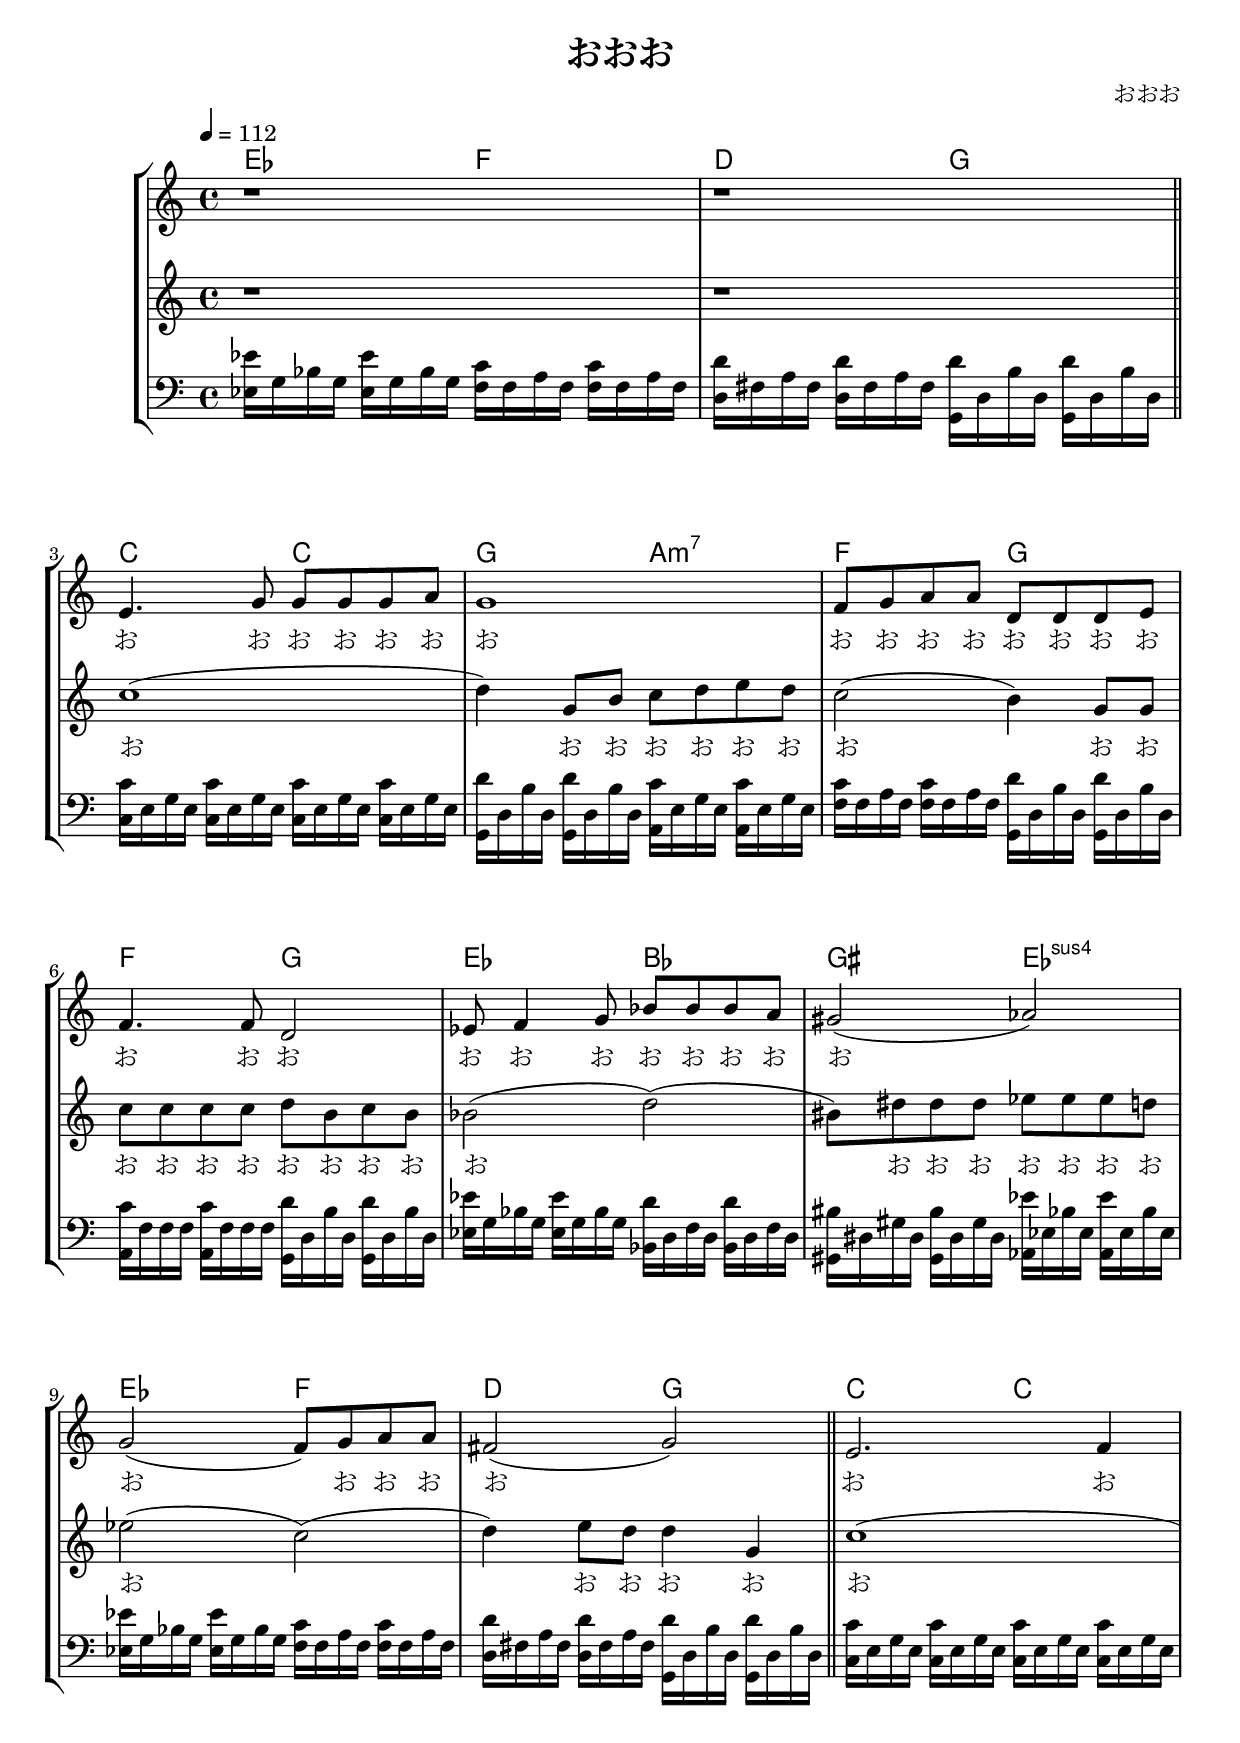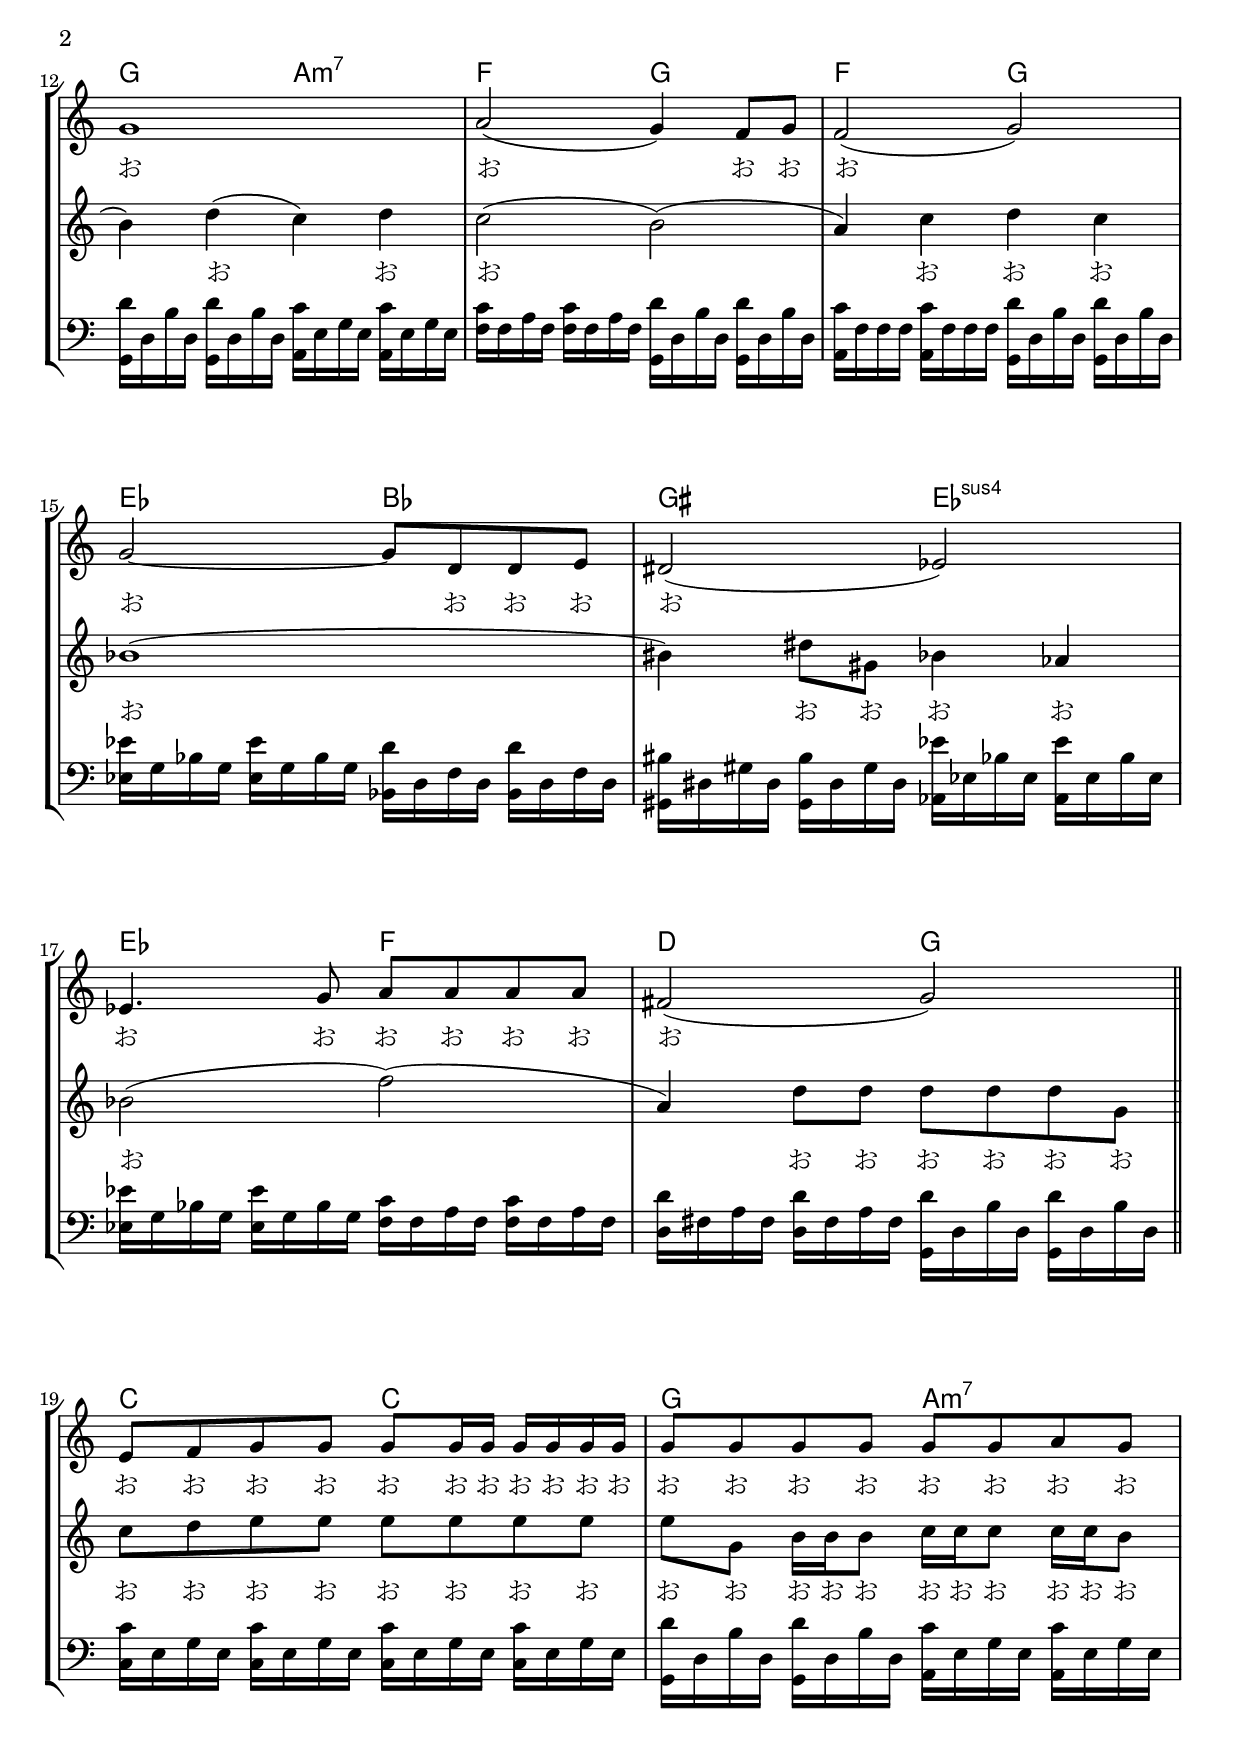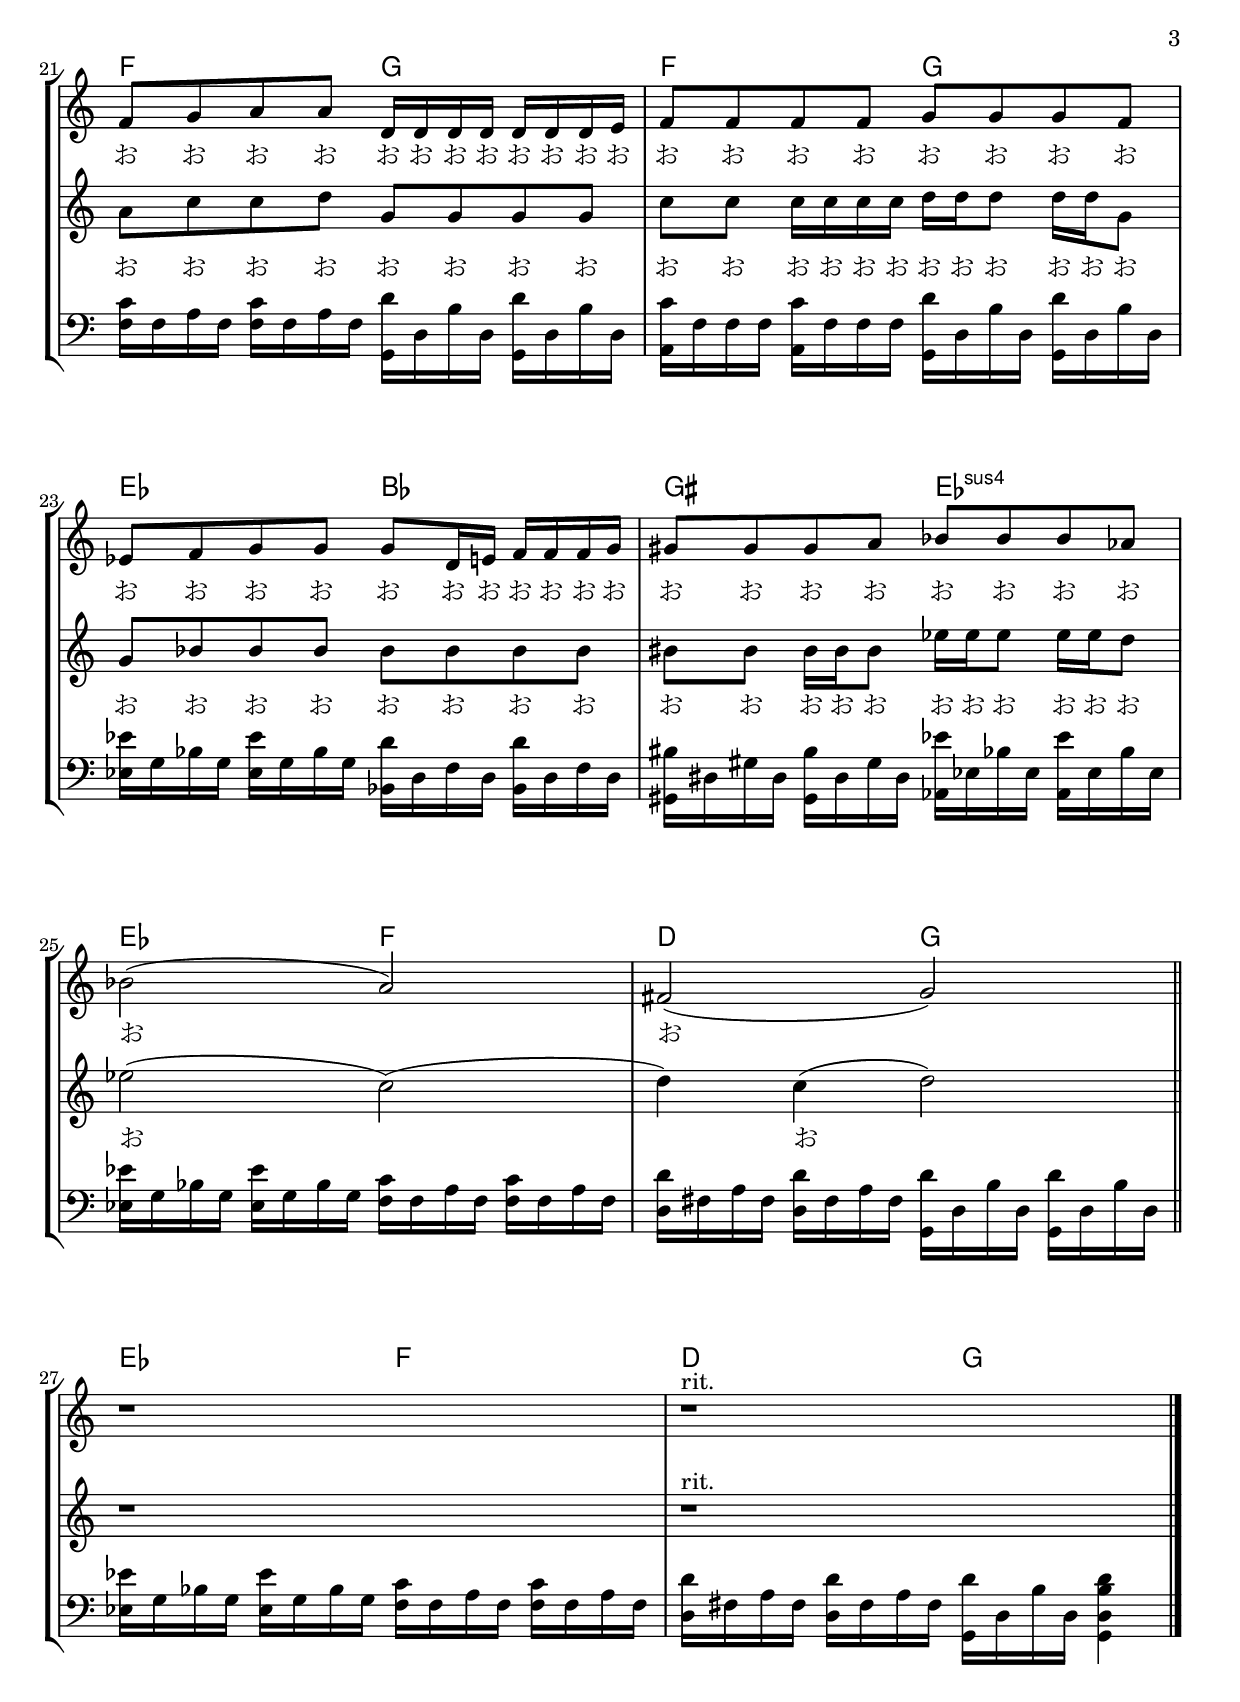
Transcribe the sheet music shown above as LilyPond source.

\version "2.12.1"

\header {
	title = \markup {おおお}
	composer = \markup \center-column {おおお}
}

harmony = \chordmode {
	es2 f d g 

	c c g a:min7 f g f g es bes gis es:sus4 es f d g 

	c c g a:min7 f g f g es bes gis es:sus4 es f d g 

	c c g a:min7 f g f g es bes gis es:sus4 es f d g 

	es f d g 
}

melody = {
	\key c \major
	\tempo 4 = 112
	r1 | r1   
	\set Staff.midiInstrument = #"fss0.35"
	e'4.  g'8  g'8  g'8  g'8  a'8 
	g'1 
	f'8  g'8  a'8  a'8  d'8  d'8  d'8  e'8 
	f'4.  f'8  d'2 
	es'8  f'4  g'8  bes'8  bes'8  bes'8  a'8 
	gis'2  (as'2) 
	g'2  (f'8)  g'8  a'8  a'8 
	fis'2  (g'2)
	\set Staff.midiInstrument = #"fss0.35"
	e'2.  f'4 
	g'1 
	a'2  (g'4)  f'8  g'8 
	f'2  (g'2) 
	g'2~g'8  d'8  d'8  e'8 
	dis'2  (es'2) 
	es'4.  g'8  a'8  a'8  a'8  a'8 
	fis'2  (g'2)
	\set Staff.midiInstrument = #"fss0.35"
	e'8  f'8  g'8  g'8  g'8  g'16  g'16  g'16  g'16  g'16  g'16 
	g'8  g'8  g'8  g'8  g'8  g'8  a'8  g'8 
	f'8  g'8  a'8  a'8  d'16  d'16  d'16  d'16  d'16  d'16  d'16  e'16 
	f'8  f'8  f'8  f'8  g'8  g'8  g'8  f'8 
	es'8  f'8  g'8  g'8  g'8  d'16  e'16  f'16  f'16  f'16  g'16 
	gis'8  gis'8  gis'8  a'8  bes'8  bes'8  bes'8  as'8 
	bes'2  (a'2) 
	fis'2  (g'2)
	r1 | r1^"rit." \bar "|."
}

words = \lyricmode {
	
	お  お  お  お  お  お  お  お  お  お  お  お  お  お  お  お  お  お  お  お  お  お  お  お  お  お  お  お  お  お  お  
	お  お  お  お  お  お  お  お  お  お  お  お  お  お  お  お  お  お  お  
	お  お  お  お  お  お  お  お  お  お  お  お  お  お  お  お  お  お  お  お  お  お  お  お  お  お  お  お  お  お  お  お  お  お  お  お  お  お  お  お  お  お  お  お  お  お  お  お  お  お  お  お  お  お  お  お  お  お  お  お  
	
}

secondmelody = {
	\key c \major
	\tempo 4 = 112
	r1 | r1   
	\set Staff.midiInstrument = #"Orchestra Hit"
	c''1 
	(d''4)  g'8  b'8  c''8  d''8  e''8  d''8 
	c''2  (b'4)  g'8  g'8 
	c''8  c''8  c''8  c''8  d''8  b'8  c''8  b'8 
	bes'2  (d''2) 
	(bis'8)  dis''8  dis''8  dis''8  es''8  es''8  es''8  d''8 
	es''2  (c''2) 
	(d''4)  e''8  d''8  d''4  g'4
	\set Staff.midiInstrument = #"Orchestra Hit"
	c''1 
	(b'4)  d''4  (c''4)  d''4 
	c''2  (b'2) 
	(a'4)  c''4  d''4  c''4 
	bes'1 
	(bis'4)  dis''8  gis'8  bes'4  as'4 
	bes'2  (f''2) 
	(a'4)  d''8  d''8  d''8  d''8  d''8  g'8
	\set Staff.midiInstrument = #"Orchestra Hit"
	c''8  d''8  e''8  e''8  e''8  e''8  e''8  e''8 
	e''8  g'8  b'16  b'16  b'8  c''16  c''16  c''8  c''16  c''16  b'8 
	a'8  c''8  c''8  d''8  g'8  g'8  g'8  g'8 
	c''8  c''8  c''16  c''16  c''16  c''16  d''16  d''16  d''8  d''16  d''16  g'8 
	g'8  bes'8  bes'8  bes'8  bes'8  bes'8  bes'8  bes'8 
	bis'8  bis'8  bis'16  bis'16  bis'8  es''16  es''16  es''8  es''16  es''16  d''8 
	es''2  (c''2) 
	(d''4)  c''4  (d''2)
	r1 | r1^"rit." \bar "|."
}

secondwords = \lyricmode {
	
	お  お  お  お  お  お  お  お  お  お  お  お  お  お  お  お  お  お  お  お  お  お  お  お  お  お  お  お  お  お  お  
	お  お  お  お  お  お  お  お  お  お  お  お  お  お  お  お  お  お  お  
	お  お  お  お  お  お  お  お  お  お  お  お  お  お  お  お  お  お  お  お  お  お  お  お  お  お  お  お  お  お  お  お  お  お  お  お  お  お  お  お  お  お  お  お  お  お  お  お  お  お  お  お  お  お  お  お  お  お  お  お  
	
}

tempochange = {
	\tempo 4 = 112
	r1 | r1 \bar "||"
	\tempo 4 = 112
	r1 | r1 | r1 | r1 | r1 | r1 | r1 | r1 \bar "||"
	\tempo 4 = 112
	r1 | r1 | r1 | r1 | r1 | r1 | r1 | r1 \bar "||"
	\tempo 4 = 112
	r1 | r1 | r1 | r1 | r1 | r1 | r1 | r1 \bar "||"
	\tempo 4 = 112
	r1 | \tempo 4 = 84 r2 \tempo 4 = 74 r2 \bar "|."
}

mainacc = {
	\clef bass
	\set Staff.midiInstrument = #"Sitar"
	\key c \major
	\tempo 4 = 112
	<es es'>16 g bes g <es es'> g bes g
	<f c'>16 f a f <f c'> f a f
	<d d'>16 fis a fis <d d'> fis a fis
	<g, d'>16 d b d <g, d'> d b d
	\bar "||"

	\set Staff.midiInstrument = #"Sitar"
	<c c'>16 e g e <c c'> e g e
	<c c'>16 e g e <c c'> e g e
	<g, d'>16 d b d <g, d'> d b d
	<a, c'>16 e g e <a, c'> e g e
	<f c'>16 f a f <f c'> f a f
	<g, d'>16 d b d <g, d'> d b d
	<a, c'>16 f f f <a, c'> f f f
	<g, d'>16 d b d <g, d'> d b d
	<es es'>16 g bes g <es es'> g bes g
	<bes, d'>16 d f d <bes, d'> d f d
	<gis, bis>16 dis gis dis <gis, bis> dis gis dis
	<as, es'>16 es bes es <as, es'> es bes es
	<es es'>16 g bes g <es es'> g bes g
	<f c'>16 f a f <f c'> f a f
	<d d'>16 fis a fis <d d'> fis a fis
	<g, d'>16 d b d <g, d'> d b d
	\bar "||"

	\set Staff.midiInstrument = #"Sitar"
	<c c'>16 e g e <c c'> e g e
	<c c'>16 e g e <c c'> e g e
	<g, d'>16 d b d <g, d'> d b d
	<a, c'>16 e g e <a, c'> e g e
	<f c'>16 f a f <f c'> f a f
	<g, d'>16 d b d <g, d'> d b d
	<a, c'>16 f f f <a, c'> f f f
	<g, d'>16 d b d <g, d'> d b d
	<es es'>16 g bes g <es es'> g bes g
	<bes, d'>16 d f d <bes, d'> d f d
	<gis, bis>16 dis gis dis <gis, bis> dis gis dis
	<as, es'>16 es bes es <as, es'> es bes es
	<es es'>16 g bes g <es es'> g bes g
	<f c'>16 f a f <f c'> f a f
	<d d'>16 fis a fis <d d'> fis a fis
	<g, d'>16 d b d <g, d'> d b d
	\bar "||"

	\set Staff.midiInstrument = #"Sitar"
	<c c'>16 e g e <c c'> e g e
	<c c'>16 e g e <c c'> e g e
	<g, d'>16 d b d <g, d'> d b d
	<a, c'>16 e g e <a, c'> e g e
	<f c'>16 f a f <f c'> f a f
	<g, d'>16 d b d <g, d'> d b d
	<a, c'>16 f f f <a, c'> f f f
	<g, d'>16 d b d <g, d'> d b d
	<es es'>16 g bes g <es es'> g bes g
	<bes, d'>16 d f d <bes, d'> d f d
	<gis, bis>16 dis gis dis <gis, bis> dis gis dis
	<as, es'>16 es bes es <as, es'> es bes es
	<es es'>16 g bes g <es es'> g bes g
	<f c'>16 f a f <f c'> f a f
	<d d'>16 fis a fis <d d'> fis a fis
	<g, d'>16 d b d <g, d'> d b d
	\bar "||"

	\set Staff.midiInstrument = #"Sitar"
	<es es'>16 g bes g <es es'> g bes g
	<f c'>16 f a f <f c'> f a f
	<d d'>16 fis a fis <d d'> fis a fis
	<g, d'>16 d b d <g, d b d'>4
	\bar "|."
}

subacc = {
	\clef bass
	\set Staff.midiInstrument = #"FX 7 (echoes)"
	\key c \major
	\tempo 4 = 112
	r2
	r2
	r2
	r2
	\bar "||"

	\set Staff.midiInstrument = #"FX 7 (echoes)"
	r2
	r2
	r2
	r2
	r2
	r2
	r2
	r2
	r2
	r2
	r2
	r2
	r2
	r2
	r2
	r2
	\bar "||"

	\set Staff.midiInstrument = #"FX 7 (echoes)"
	r2
	r2
	r2
	r2
	r2
	r2
	r2
	r2
	r2
	r2
	r2
	r2
	r2
	r2
	r2
	r2
	\bar "||"

	\set Staff.midiInstrument = #"FX 7 (echoes)"
	r2
	r2
	r2
	r2
	r2
	r2
	r2
	r2
	r2
	r2
	r2
	r2
	r2
	r2
	r2
	r2
	\bar "||"

	\set Staff.midiInstrument = #"FX 7 (echoes)"
	r2
	r2
	r2
	r2
	\bar "|."
}

percA = {
	\drummode {
	r1 |r1 \bar "||"
	r1 |r1 |r1 |r1 |r1 |r1 |r1 |r1 \bar "||"
	r1 |r1 |r1 |r1 |r1 |r1 |r1 |r1 \bar "||"
	r1 |r1 |r1 |r1 |r1 |r1 |r1 |r1 \bar "||"
	r1 |r1 \bar "|."
	}
}

percB = {
	\drummode {
	r1 |r1 \bar "||"
	r1 |r1 |r1 |r1 |r1 |r1 |r1 |r1 \bar "||"
	r1 |r1 |r1 |r1 |r1 |r1 |r1 |r1 \bar "||"
	r1 |r1 |r1 |r1 |r1 |r1 |r1 |r1 \bar "||"
	r1 |r1 \bar "|."
	}
}

percC = {
	\drummode {
	r1 |r1 \bar "||"
	r1 |r1 |r1 |r1 |r1 |r1 |r1 |r1 \bar "||"
	r1 |r1 |r1 |r1 |r1 |r1 |r1 |r1 \bar "||"
	r1 |r1 |r1 |r1 |r1 |r1 |r1 |r1 \bar "||"
	r1 |r1 \bar "|."
	}
}

percD = {
	\drummode {
	r1 |r1 \bar "||"
	r1 |r1 |r1 |r1 |r1 |r1 |r1 |r1 \bar "||"
	r1 |r1 |r1 |r1 |r1 |r1 |r1 |r1 \bar "||"
	r1 |r1 |r1 |r1 |r1 |r1 |r1 |r1 \bar "||"
	r1 |r1 \bar "|."
	}
}

percE = {
	\drummode {
	r1 |r1 \bar "||"
	r1 |r1 |r1 |r1 |r1 |r1 |r1 |r1 \bar "||"
	r1 |r1 |r1 |r1 |r1 |r1 |r1 |r1 \bar "||"
	r1 |r1 |r1 |r1 |r1 |r1 |r1 |r1 \bar "||"
	r1 |r1 \bar "|."
	}
}

\score {
	<<
		\new StaffGroup <<
			\new ChordNames {\harmony}
			\new Voice = "melody" {\melody}
			\new Lyrics \lyricsto "melody" \words
			\new Voice = "secondmelody" {\secondmelody}
			\new Lyrics \lyricsto "secondmelody" \secondwords
			\new Staff = "mainacc" {\mainacc}
		>>
	>>
	\layout { }
}
